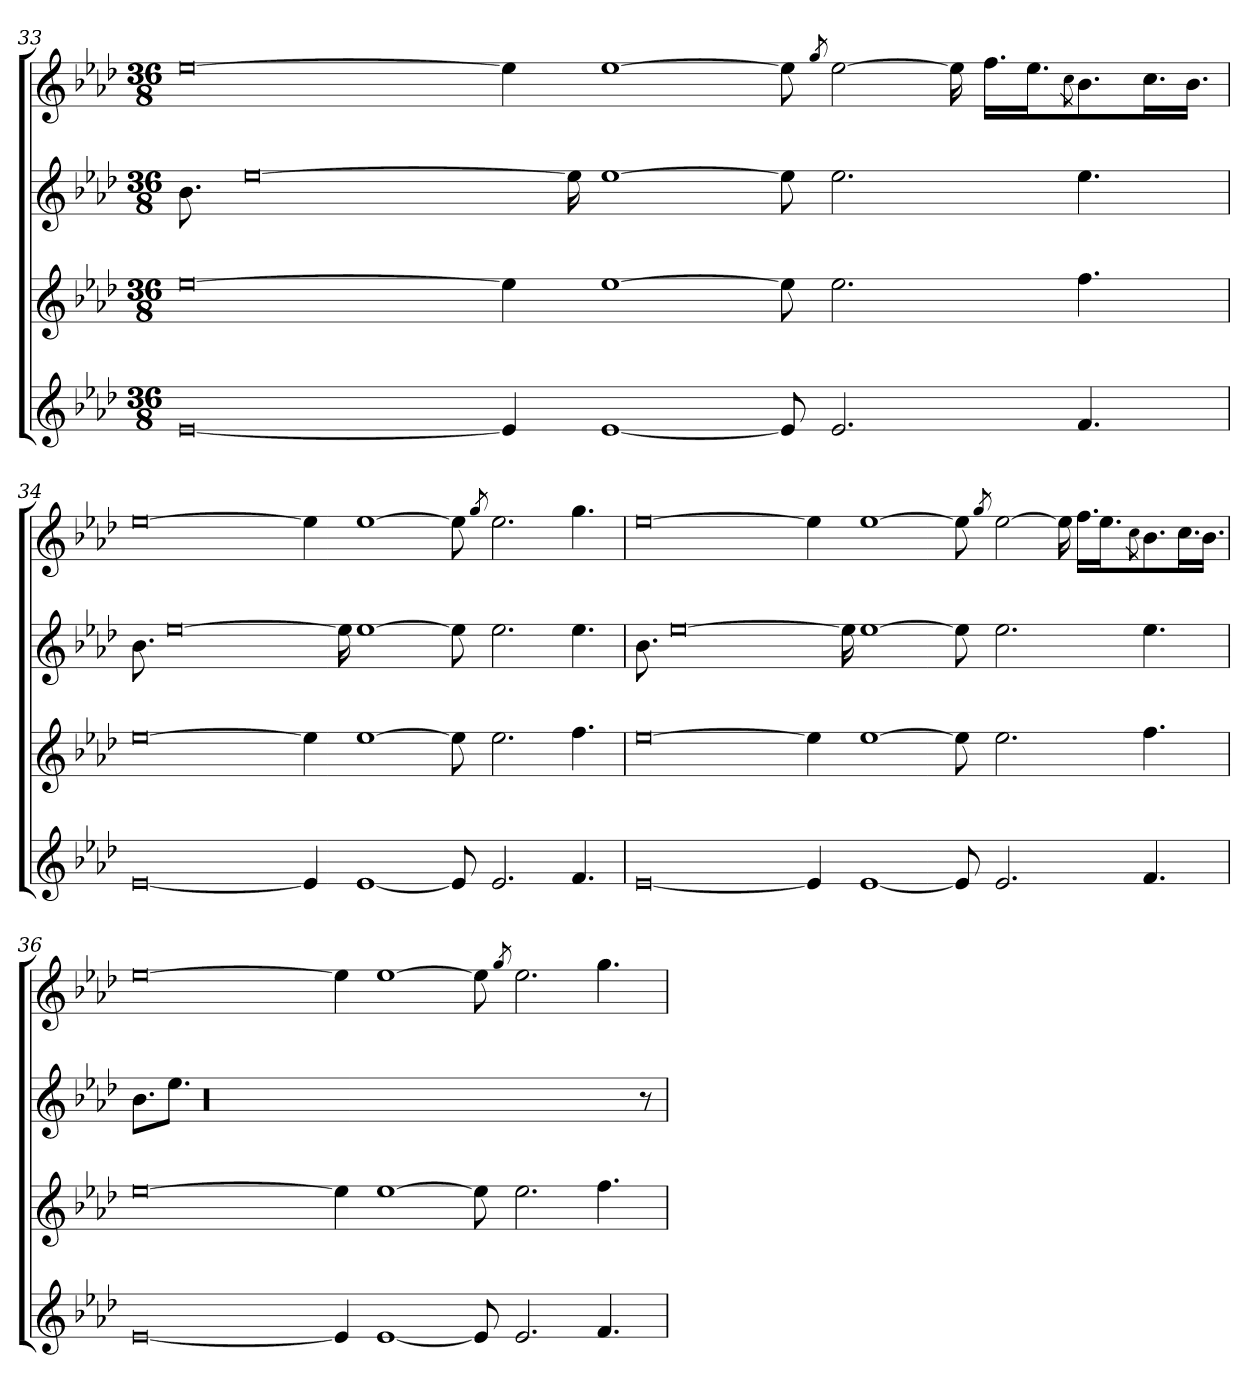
**kern	**kern	**kern	**kern
*part4	*part3	*part2	*part1
*staff4	*staff3	*staff2	*staff1
*clefG2	*clefG2	*clefG2	*clefG2
*k[b-e-a-d-]	*k[b-e-a-d-]	*k[b-e-a-d-]	*k[b-e-a-d-]
*M36/8	*M36/8	*M36/8	*M36/8
=33	=33	=33	=33
[0e-	[0ee-	8.b-	[0ee-
.	.	[0ee-	.
4e-]	4ee-]	.	4ee-]
.	.	16ee-]	.
[1e-	[1ee-	[1ee-	[1ee-
8e-]	8ee-]	8ee-]	8ee-]
.	.	.	8qgg
2.e-	2.ee-	2.ee-	[2ee-
.	.	.	16ee-]
.	.	.	16.ff\LL
.	.	.	16.ee-\J
.	.	.	8qcc\
4.f	4.ff	4.ee-	8.b-\
.	.	.	16.cc\L
.	.	.	16.b-\JJ
=34	=34	=34	=34
[0e-	[0ee-	8.b-	[0ee-
.	.	[0ee-	.
4e-]	4ee-]	.	4ee-]
.	.	16ee-]	.
[1e-	[1ee-	[1ee-	[1ee-
8e-]	8ee-]	8ee-]	8ee-]
.	.	.	8qgg
2.e-	2.ee-	2.ee-	2.ee-
4.f	4.ff	4.ee-	4.gg
=35	=35	=35	=35
[0e-	[0ee-	8.b-	[0ee-
.	.	[0ee-	.
4e-]	4ee-]	.	4ee-]
.	.	16ee-]	.
[1e-	[1ee-	[1ee-	[1ee-
8e-]	8ee-]	8ee-]	8ee-]
.	.	.	8qgg
2.e-	2.ee-	2.ee-	[2ee-
.	.	.	16ee-]
.	.	.	16.ff\LL
.	.	.	16.ee-\J
.	.	.	8qcc\
4.f	4.ff	4.ee-	8.b-\
.	.	.	16.cc\L
.	.	.	16.b-\JJ
=36	=36	=36	=36
[0e-	[0ee-	8.b-\L	[0ee-
.	.	8.ee-\J	.
.	.	00r	.
4e-]	4ee-]	.	4ee-]
[1e-	[1ee-	.	[1ee-
8e-]	8ee-]	.	8ee-]
.	.	.	8qgg
2.e-	2.ee-	.	2.ee-
4.f	4.ff	.	4.gg
.	.	8r	.
=	=	=	=
*-	*-	*-	*-
